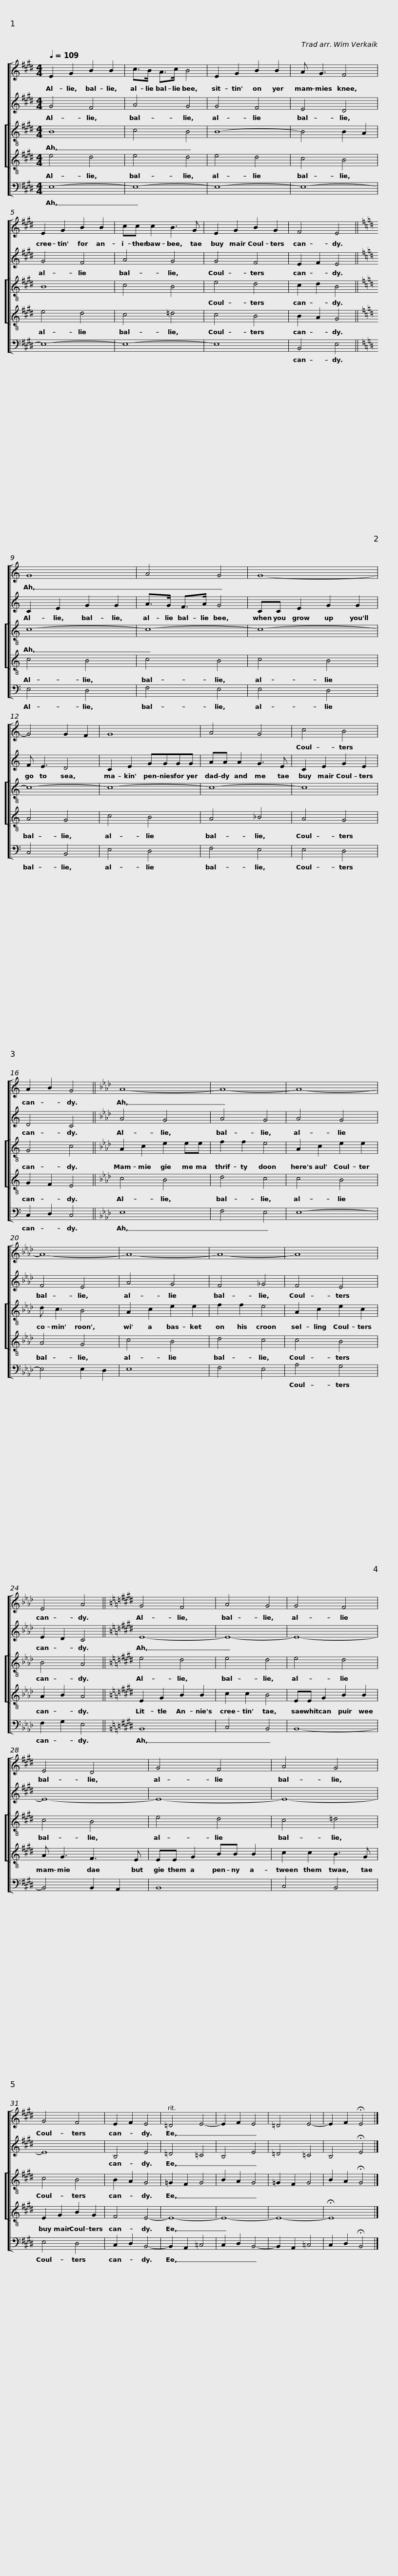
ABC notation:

X:1
%%score [ 1 2 [ 3 4 ] 5 ]
L:1/8
Q:1/4=109
M:4/4
I:linebreak $
K:E
V:1 treble
V:2 treble
V:3 treble-8
V:4 treble-8
V:5 bass
V:1
 E2 G2 B2 B2 | c>B A>c B4 | E2 G2 B2 B2 | A G3 F4 |$ E2 G2 B2 B2 | %5
 cc c2 B3 G | E2 G2 B2 G2 | F4 E4 ||$[K:C] G8 | A4 G4 | %10
 G8- | G4 G2 F2 |$ G8 | A4 G4 | c4 B4 | %15
 A2 B2 G4 ||$[K:Ab] A8- | A8- | A8- | A8- |$ %20
 A8- | A8- | A8 | E4 A4 ||$[K:E] G4 F4 | %25
 A4 G4 | G4 F4 | E4 D4 |$ G4 F4 | A4 G4 | %30
 G4 F4 | E2 F2 E4 |$ =D4 E4- | E2 F2 E4 | =D4 E4- | %35
 E2 F2 !fermata!E4 |] %36
V:2
 G4 F4 | A4 G4 | G4 F4 | E4 D4 |$ G4 F4 | %5
 A4 G4 | G4 F4 | E2 F2 E4 ||$[K:C] C2 E2 G2 G2 | A>G F>A G4 | %10
 CC E2 G2 G2 | F E3 D4 |$ C2 E2 GGGG | AA A2 G3 E | C2 E2 G2 E2 | %15
 D4 C4 ||$[K:Ab] A4 G4 | A4 G4 | A4 G4 | F4 E4 |$ %20
 A4 G4 | F4 _G4 | F4 E4 | E2 D2 C4 ||$[K:E] E8- | %25
 E8- | E8- | E8- |$ E8- | E8- | %30
 E8 | B,4 E4 |$ =D4 =C4 | B,4 E4 | =D4 =C4 | %35
 B,4 !fermata!E4 |] %36
V:3
 B8 | c4 B4 | B8- | B4 B2 A2 |$ B8 | %5
 c4 B4 | e4 d4 | c2 d2 B4 ||$[K:C] c8- | c8- | %10
 c8- | c8- |$ c8- | c8- | c8 | %15
 G4 c4 ||$[K:Ab] A2 c2 e2 ee | f2 f2 e4 | A2 c2 e2 e2 | d c3 B4 |$ %20
 A2 c2 e2 e2 | f2 f2 e4 | A2 c2 e2 c2 | B4 A4 ||$[K:E] e4 d4 | %25
 e4 d4 | e4 d4 | c4 B4 |$ e4 d4 | c4 =d4 | %30
 c4 B4 | B2 A2 G4 |$ =G2 F2 G4 | B2 A2 G4 | =G2 F2 G4 | %35
 B2 A2 !fermata!G4 |] %36
V:4
 e4 d4 | e4 d4 | e4 d4 | c4 B4 |$ e4 d4 | %5
 c4 =d4 | c4 B4 | B2 A2 G4 ||$[K:C] c4 B4 | c4 B4 | %10
 c4 B4 | A4 G4 |$ c4 B4 | A4 _B4 | A4 G4 | %15
 G2 F2 E4 ||$[K:Ab] c4 B4 | d4 c4 | c4 B4 | A4 G4 |$ %20
 c4 B4 | d4 c4 | c4 B4 | A2 B2 A4 ||$[K:E] E2 G2 B2 B2 | %25
 c2 c2 B4 | EE G2 B2 B2 | A G3 F3 E |$ EE G2 BB B2 | c2 c2 B3 G | %30
 E2 G2 B2 G2 | F4 E4- |$ E8- | E8- | E8- | %35
 !fermata!E8 |] %36
V:5
 E,8- | E,8- | E,8- | E,8- |$ E,8- | %5
 E,8- | E,8 | B,,4 E,4 ||$[K:C] E,4 D,4 | F,4 E,4 | %10
 E,4 D,4 | C,4 B,,4 |$ E,4 D,4 | F,4 E,4 | E,4 D,4 | %15
 C,2 D,2 C,4 ||$[K:Ab] E,8 | F,4 E,4 | E,8- | E,4 E,2 D,2 |$ %20
 E,8 | F,4 E,4 | A,4 G,4 | F,2 G,2 E,4 ||$[K:E] B,,8 | %25
 C,4 B,,4 | B,,8- | B,,4 B,,2 A,,2 |$ B,,8 | C,4 B,,4 | %30
 E,4 D,4 | C,2 D,2 B,,4- |$ B,,2 A,,2 =C,4 | C,2 D,2 B,,4- | B,,2 A,,2 =C,4 | %35
 C,2 D,2 !fermata!B,,4 |] %36
